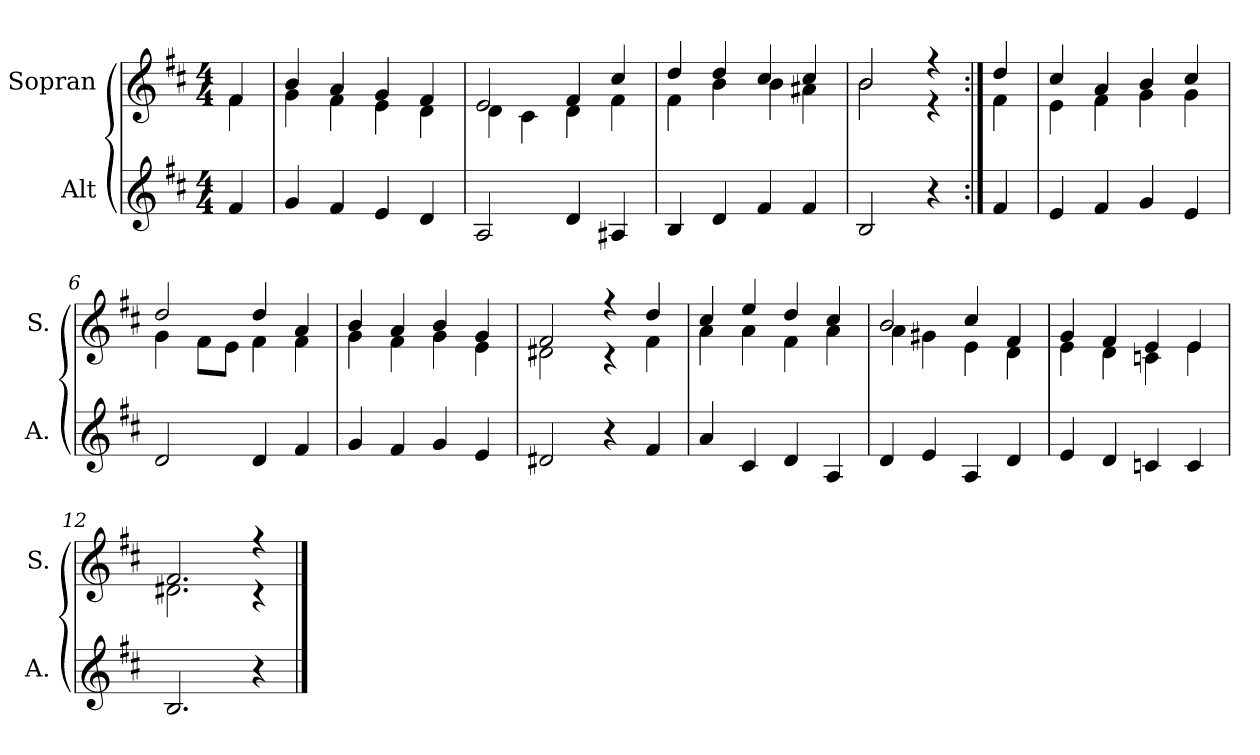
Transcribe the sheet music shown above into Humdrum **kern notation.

**kern	**kern
*part2	*part1
*staff2	*staff1
*I"Alt	*I"Sopran
*I'A.	*I'S.
*clefG2	*clefG2
*k[f#c#]	*k[f#c#]
*M4/4	*M4/4
=	=
*	*^
4f#/	4f#/	4f#\
=1	=1	=1
4g/	4b/	4g\
4f#/	4a/	4f#\
4e/	4g/	4e\
4d/	4f#/	4d\
=2	=2	=2
2A/	2e/	4d\
.	.	4c#\
4d/	4f#/	4d\
4A#X/	4cc#/	4f#\
=3	=3	=3
4B/	4dd/	4f#\
4d/	4dd/	4b\
4f#/	4cc#/	4b\
4f#/	4cc#/	4a#X\
=4	=4	=4
2B/	2b/	2b\
4r	4r	4r
=4X1:|!	=4X1:|!	=4X1:|!
4f#/	4dd/	4f#\
=5	=5	=5
4e/	4cc#/	4e\
4f#/	4a/	4f#\
4g/	4b/	4g\
4e/	4cc#/	4g\
=6	=6	=6
2d/	2dd/	4g\
.	.	8f#\L
.	.	8e\J
4d/	4dd/	4f#\
4f#/	4a/	4f#\
=7	=7	=7
4g/	4b/	4g\
4f#/	4a/	4f#\
4g/	4b/	4g\
4e/	4g/	4e\
=8	=8	=8
2d#X/	2f#/	2d#X\
4r	4r	4r
4f#/	4dd/	4f#\
=9	=9	=9
4a/	4cc#/	4a\
4c#/	4ee/	4a\
4d/	4dd/	4f#\
4A/	4cc#/	4a\
=10	=10	=10
4d/	2b/	4a\
4e/	.	4g#X\
4A/	4cc#/	4e\
4d/	4f#/	4d\
!!LO:LB:g=z	!!
=11	=11	=11
4e/	4g/	4e\
4d/	4f#/	4d\
4cn/	4e/	4cn\
4c/	4e/	4e\
=12	=12	=12
2.B/	2.f#/	2.d#X\
4r	4r	4r
*	*v	*v
==	==
*-	*-
